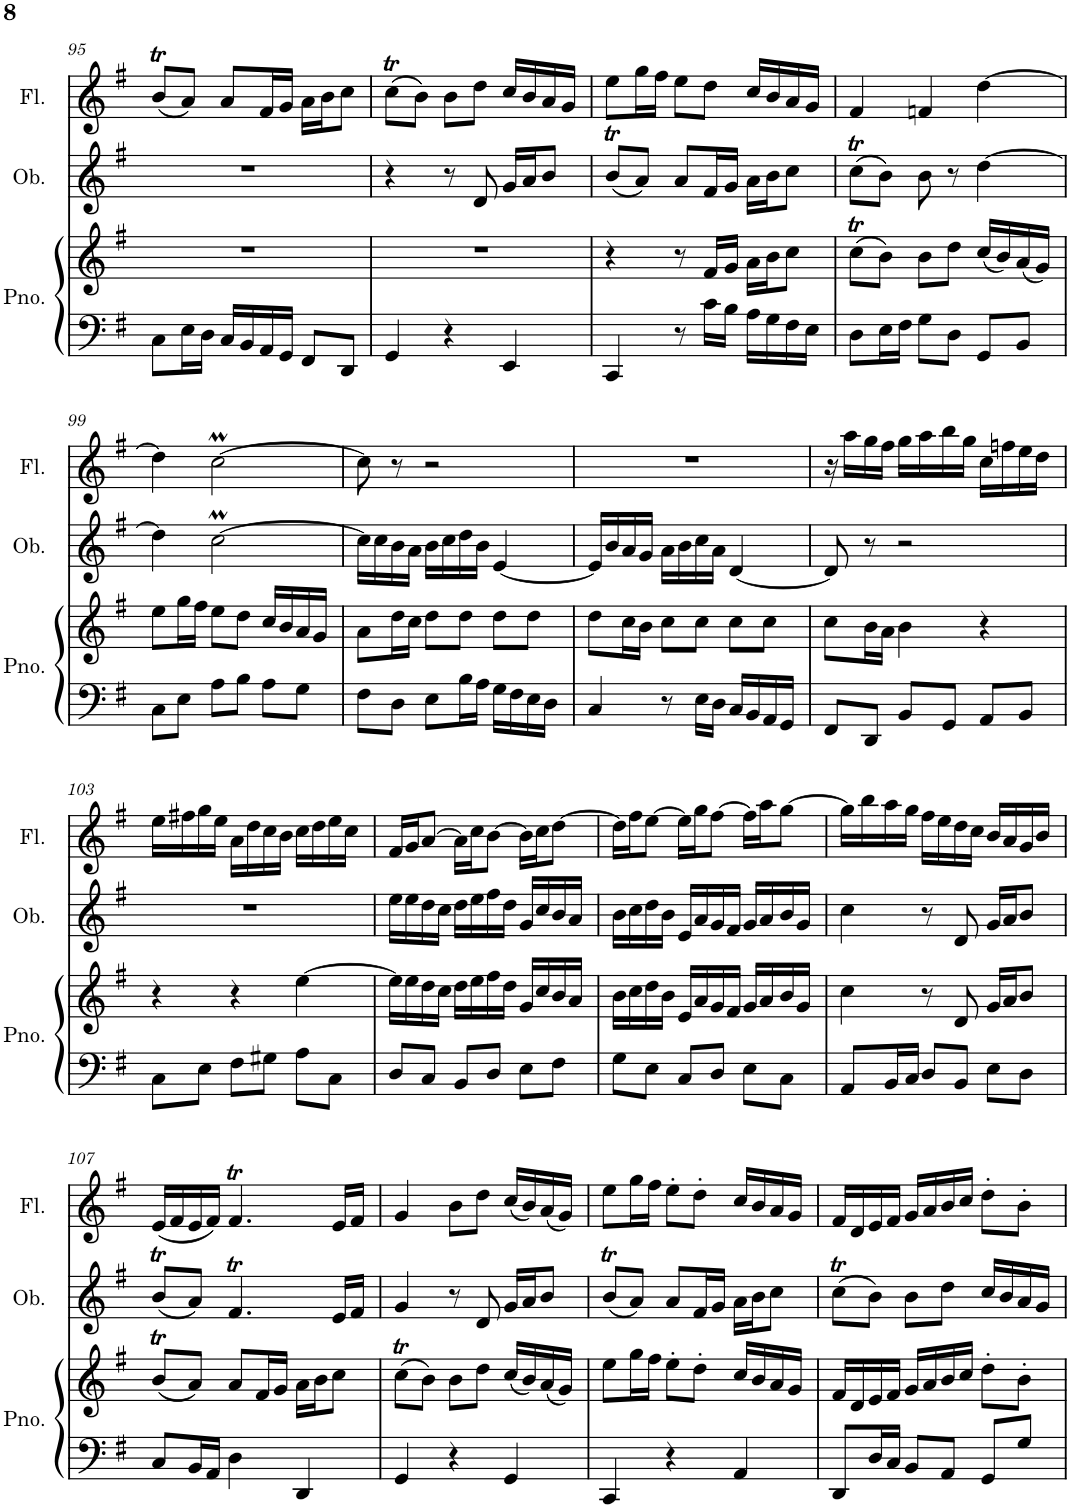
**kern	**kern	**kern	**kern
*part3	*part3	*part2	*part1
*staff4	*staff3	*staff2	*staff1
*I"Piano	*	*I"Oboe	*I"Flute
*I'Pno.	*	*I'Ob.	*I'Fl.
!!LO:PB:g=z
*clefF4	*clefG2	*clefG2	*clefG2
*k[f#]	*k[f#]	*k[f#]	*k[f#]
*M3/4	*M3/4	*M3/4	*M3/4
=95	=95	=95	=95
8C\L	2.r	2.r	(8bt/L
16E\L	.	.	8a/J)
16D\JJ	.	.	.
16C/LL	.	.	8a/L
16BB/	.	.	.
16AA/	.	.	16f#/L
16GG/JJ	.	.	16g/JJ
8FF#/L	.	.	16a\LL
.	.	.	16b\J
8DD/J	.	.	8cc\J
=96	=96	=96	=96
4GG/	2.r	4r	(8ccT\L
.	.	.	8b\J)
4r	.	8r	8b\L
.	.	8d/	8dd\J
4EE/	.	16g/LL	16cc/LL
.	.	16a/J	16b/
.	.	8b/J	16a/
.	.	.	16g/JJ
=97	=97	=97	=97
4CC/	4r	(8bt/L	8ee\L
.	.	8a/J)	16gg\L
.	.	.	16ff#\JJ
8r	8r	8a/L	8ee\L
16c\LL	16f#/LL	16f#/L	8dd\J
16B\JJ	16g/JJ	16g/JJ	.
16A\LL	16a\LL	16a\LL	16cc/LL
16G\	16b\J	16b\J	16b/
16F#\	8cc\J	8cc\J	16a/
16E\JJ	.	.	16g/JJ
=98	=98	=98	=98
8D\L	(8ccT\L	(8ccT\L	4f#/
16E\L	8b\J)	8b\J)	.
16F#\JJ	.	.	.
8G\L	8b\L	8b\	4fn/
8D\J	8dd\J	8r	.
8GG/L	(16cc/LL	[4dd\	[4dd\
.	16b/)	.	.
8BB/J	(16a/	.	.
.	16g/JJ)	.	.
!!LO:LB:g=z
=99	=99	=99	=99
8C\L	8ee\L	4dd\]	4dd\]
8E\J	16gg\L	.	.
.	16ff#\JJ	.	.
8A\L	8ee\L	[2ccM\	[2ccM\
8B\J	8dd\J	.	.
8A\L	16cc/LL	.	.
.	16b/	.	.
8G\J	16a/	.	.
.	16g/JJ	.	.
=100	=100	=100	=100
8F#\L	8a\L	16cc\LL]	8cc\]
.	.	16cc\	.
8D\J	16dd\L	16b\	8r
.	16cc\JJ	16a\JJ	.
8E\L	8dd\L	16b\LL	2r
.	.	16cc\	.
16B\L	8dd\J	16dd\	.
16A\JJ	.	16b\JJ	.
16G\LL	8dd\L	[4e/	.
16F#\	.	.	.
16E\	8dd\J	.	.
16D\JJ	.	.	.
=101	=101	=101	=101
4C/	8dd\L	16e/LL]	2.r
.	.	16b/	.
.	16cc\L	16a/	.
.	16b\JJ	16g/JJ	.
8r	8cc\L	16a\LL	.
.	.	16b\	.
16E\LL	8cc\J	16cc\	.
16D\JJ	.	16a\JJ	.
16C/LL	8cc\L	[4d/	.
16BB/	.	.	.
16AA/	8cc\J	.	.
16GG/JJ	.	.	.
=102	=102	=102	=102
8FF#/L	8cc\L	8d/]	16r
.	.	.	16aa\LL
8DD/J	16b\L	8r	16gg\
.	16a\JJ	.	16ff#\JJ
8BB/L	4b\	2r	16gg\LL
.	.	.	16aa\
8GG/J	.	.	16bb\
.	.	.	16gg\JJ
8AA/L	4r	.	16cc\LL
.	.	.	16ffn\
8BB/J	.	.	16ee\
.	.	.	16dd\JJ
!!LO:LB:g=z
=103	=103	=103	=103
8C\L	4r	2.r	16ee\LL
.	.	.	16ff#X\
8E\J	.	.	16gg\
.	.	.	16ee\JJ
8F#\L	4r	.	16a\LL
.	.	.	16dd\
8G#X\J	.	.	16cc\
.	.	.	16b\JJ
8A\L	[4ee\	.	16cc\LL
.	.	.	16dd\
8C\J	.	.	16ee\
.	.	.	16cc\JJ
=104	=104	=104	=104
8D/L	16ee\LL]	16ee\LL	16f#/LL
.	16ee\	16ee\	16g/J
8C/J	16dd\	16dd\	[8a/J
.	16cc\JJ	16cc\JJ	.
8BB/L	16dd\LL	16dd\LL	16a\LL]
.	16ee\	16ee\	16cc\J
8D/J	16ff#\	16ff#\	[8b\J
.	16dd\JJ	16dd\JJ	.
8E\L	16g/LL	16g/LL	16b\LL]
.	16cc/	16cc/	16cc\J
8F#\J	16b/	16b/	[8dd\J
.	16a/JJ	16a/JJ	.
=105	=105	=105	=105
8G\L	16b\LL	16b\LL	16dd\LL]
.	16cc\	16cc\	16ff#\J
8E\J	16dd\	16dd\	[8ee\J
.	16b\JJ	16b\JJ	.
8C/L	16e/LL	16e/LL	16ee\LL]
.	16a/	16a/	16gg\J
8D/J	16g/	16g/	[8ff#\J
.	16f#/JJ	16f#/JJ	.
8E\L	16g/LL	16g/LL	16ff#\LL]
.	16a/	16a/	16aa\J
8C\J	16b/	16b/	[8gg\J
.	16g/JJ	16g/JJ	.
=106	=106	=106	=106
8AA/L	4cc\	4cc\	16gg\LL]
.	.	.	16bb\
16BB/L	.	.	16aa\
16C/JJ	.	.	16gg\JJ
8D/L	8r	8r	16ff#\LL
.	.	.	16ee\
8BB/J	8d/	8d/	16dd\
.	.	.	16cc\JJ
8E\L	16g/LL	16g/LL	16b/LL
.	16a/J	16a/J	16a/
8D\J	8b/J	8b/J	16g/
.	.	.	16b/JJ
!!LO:LB:g=z
=107	=107	=107	=107
8C/L	(8bt/L	(8bt/L	(16e/LL
.	.	.	16f#/
16BB/L	8a/J)	8a/J)	16e/
16AA/JJ	.	.	16f#/JJ)
4D\	8a/L	4.f#t/	4.f#t/
.	16f#/L	.	.
.	16g/JJ	.	.
4DD/	16a\LL	.	.
.	16b\J	.	.
.	8cc\J	16e/LL	16e/LL
.	.	16f#/JJ	16f#/JJ
=108	=108	=108	=108
4GG/	(8ccT\L	4g/	4g/
.	8b\J)	.	.
4r	8b\L	8r	8b\L
.	8dd\J	8d/	8dd\J
4GG/	(16cc/LL	16g/LL	(16cc/LL
.	16b/)	16a/J	16b/)
.	(16a/	8b/J	(16a/
.	16g/JJ)	.	16g/JJ)
=109	=109	=109	=109
4CC/	8ee\L	(8bt/L	8ee\L
.	16gg\L	8a/J)	16gg\L
.	16ff#\JJ	.	16ff#\JJ
4r	8ee'\L	8a/L	8ee'\L
.	8dd'\J	16f#/L	8dd'\J
.	.	16g/JJ	.
4AA/	16cc/LL	16a\LL	16cc/LL
.	16b/	16b\J	16b/
.	16a/	8cc\J	16a/
.	16g/JJ	.	16g/JJ
=110	=110	=110	=110
8DD/L	16f#/LL	(8ccT\L	16f#/LL
.	16d/	.	16d/
16D/L	16e/	8b\J)	16e/
16C/JJ	16f#/JJ	.	16f#/JJ
8BB/L	16g/LL	8b\L	16g/LL
.	16a/	.	16a/
8AA/J	16b/	8dd\J	16b/
.	16cc/JJ	.	16cc/JJ
8GG/L	8dd'\L	16cc/LL	8dd'\L
.	.	16b/	.
8G/J	8b'\J	16a/	8b'\J
.	.	16g/JJ	.
=	=	=	=
*-	*-	*-	*-
